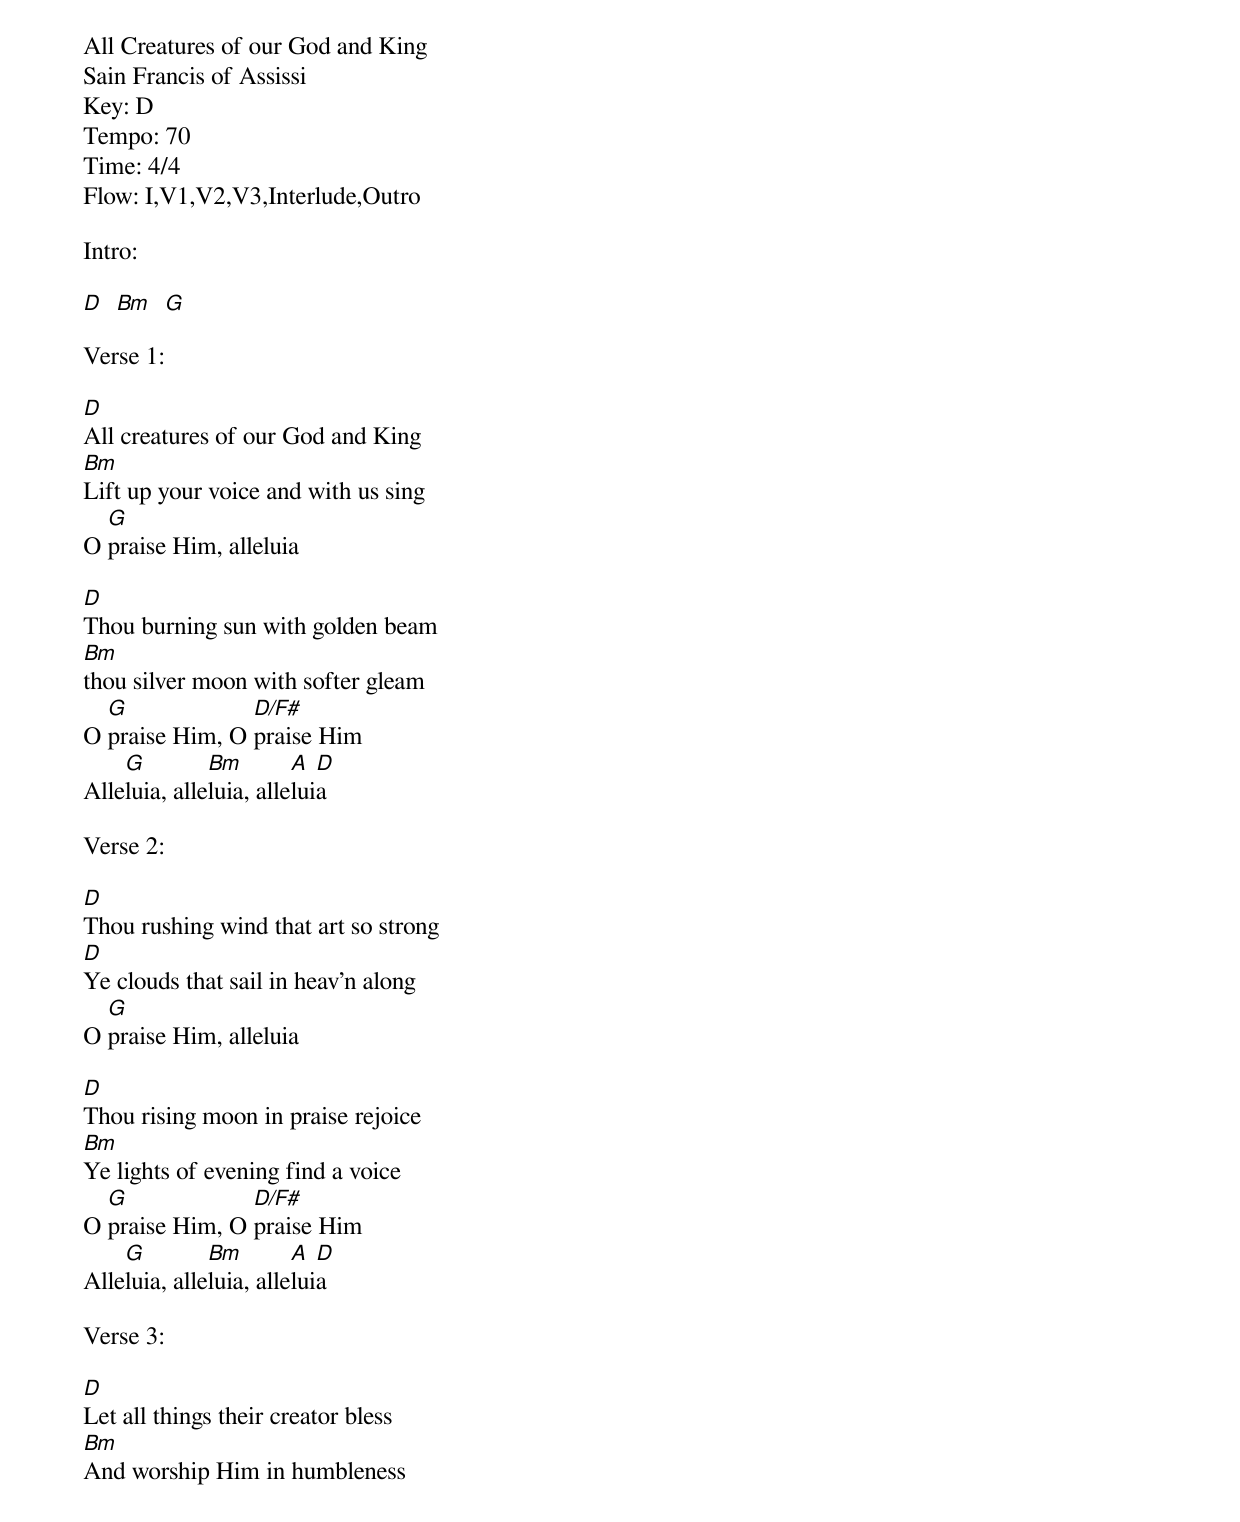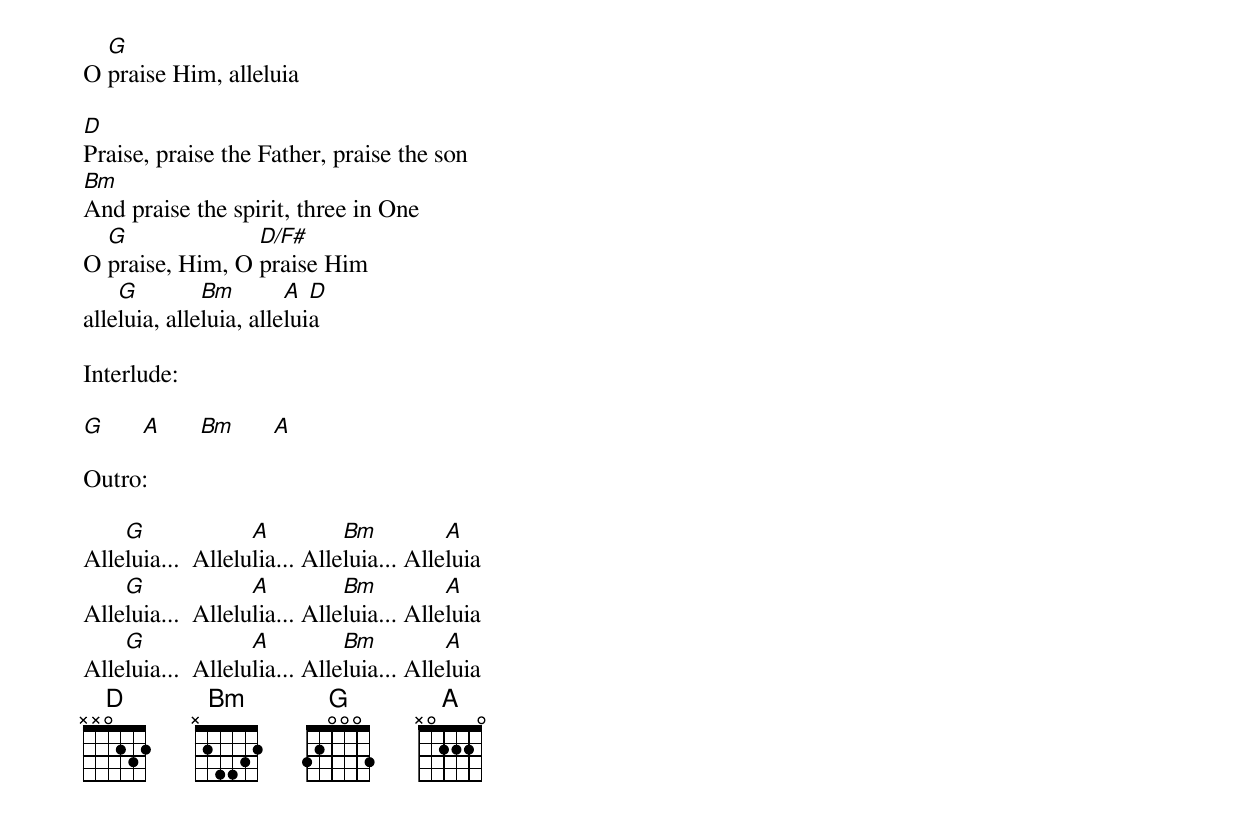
All Creatures of our God and King
Sain Francis of Assissi
Key: D
Tempo: 70
Time: 4/4
Flow: I,V1,V2,V3,Interlude,Outro

Intro:

[D]  [Bm]  [G]

Verse 1:

[D]All creatures of our God and King
[Bm]Lift up your voice and with us sing
O [G]praise Him, alleluia

[D]Thou burning sun with golden beam
[Bm]thou silver moon with softer gleam
O [G]praise Him, O [D/F#]praise Him
Alle[G]luia, alle[Bm]luia, alle[A]lui[D]a

Verse 2:

[D]Thou rushing wind that art so strong
[D]Ye clouds that sail in heav'n along
O [G]praise Him, alleluia

[D]Thou rising moon in praise rejoice
[Bm]Ye lights of evening find a voice
O [G]praise Him, O [D/F#]praise Him
Alle[G]luia, alle[Bm]luia, alle[A]lui[D]a

Verse 3:

[D]Let all things their creator bless
[Bm]And worship Him in humbleness
O [G]praise Him, alleluia

[D]Praise, praise the Father, praise the son
[Bm]And praise the spirit, three in One
O [G]praise, Him, O [D/F#]praise Him
alle[G]luia, alle[Bm]luia, alle[A]lui[D]a

Interlude:

[G]      [A]      [Bm]      [A]

Outro:

Alle[G]luia...  Allelu[A]lia... Alle[Bm]luia... Alle[A]luia
Alle[G]luia...  Allelu[A]lia... Alle[Bm]luia... Alle[A]luia
Alle[G]luia...  Allelu[A]lia... Alle[Bm]luia... Alle[A]luia
